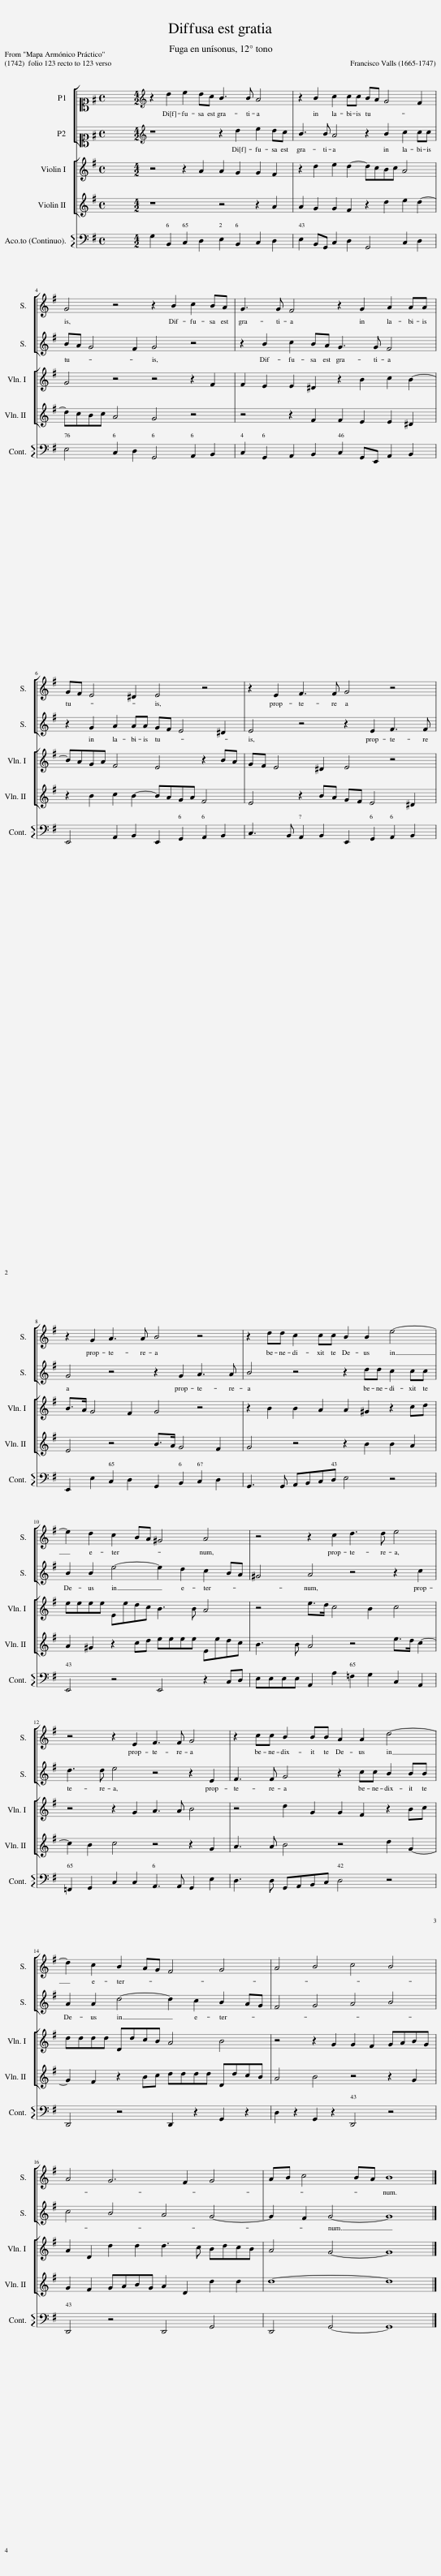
X:1
%%score [ 1 2 ] [ 3 4 ] 5
L:1/8
M:4/4
I:linebreak $
K:G
V:1 alto1
V:2 alto1
V:3 treble
V:4 treble
V:5 bass
V:1
 x8 |[M:4/2][K:treble] z2 d2 e2 dc B3 B A4 | z2 B2 c2 cc BA G4 F2 |$ G4 z4 z2 B2 c2 BA | G3 G F4 z2 G2 A2 AA |$ %5
 GF E4 ^D2 E4 z4 | z2 E2 F3 F G4 z4 |$ z2 G2 A3 A B4 z4 | z2 dd c2 cc B2 B2 e4- |$ e2 d2 c2 BA ^G4 A4 | %10
 z4 z2 c2 d3 d e4 |$ z4 z2 E2 F3 F G4 | z2 cc B2 BB A2 A2 d4- |$ d2 c2 B2 AG F4 G4 | A4 B4 c4 B4 |$ %15
 A4 G6 F2 G4 | AB c4 BA B8 |] %17
V:2
 x8 |[M:4/2][K:treble] z8 z2 d2 e2 dc | B3 B A4 z2 B2 c2 cc |$ BA G4 F2 G4 z4 | z2 B2 c2 BA G3 G F4 |$ %5
 z2 G2 A2 AA GF E4 ^D2 | E4 z4 z2 E2 F3 F |$ G4 z4 z2 G2 A3 A | B4 z4 z2 dd c2 cc |$ B2 B2 e4- e2 d2 c2 BA | %10
 ^G4 A4 z4 z2 c2 |$ d3 d e4 z4 z2 E2 | F3 F G4 z2 cc B2 BB |$ A2 A2 d4- d2 c2 B2 AG | F4 G4 A4 B4 |$ %15
 c4 B4 A4 G4- | G2 F2 G4- G8 |] %17
V:3
 x8 |[M:4/2] z4 z2 A2 A2 G2 G2 F2 | z2 d2 e2 d2- dcBc A4 |$ G4 z4 z4 z2 F2 | F2 E2 E2 ^D2 z2 B2 c2 B2- |$ %5
 BAGA F4 E4 z2 BA | GF E4 ^D2 E4 z4 |$ B>A G4 F2 G4 z4 | z2 B2 B2 A2 A2 ^G2 z2 cd |$ eeee Eedc B3 B A4 | %10
 z4 e>d c4 B2 c4 |$ z4 z2 G2 A3 A B4 | z4 d2 G2 G2 F2 z2 Bc |$ dddd DdcB A4 B4 | z4 z2 G2 G2 F2 GABG |$ %15
 A2 D2 d2 d2 d3 c BdcB | A4 G4- G8 |] %17
V:4
 x8 |[M:4/2] z8 z4 z2 A2 | A2 G2 G2 F2 z2 d2 e2 d2- |$ dcBc A4 G4 z4 | z4 z2 F2 F2 E2 E2 ^D2 |$ %5
 z2 B2 c2 B2- BAGA F4 | E4 z2 BA GF E4 ^D2 |$ E4 z4 B>A G4 F2 | G4 z4 z2 B2 B2 A2 |$ A2 ^G2 z2 cd eeee Eedc | %10
 B3 B A4 z4 e>d c2- |$ c2 B2 c4 z4 z2 G2 | A3 A B4 z4 d2 G2- |$ G2 F2 z2 Bc dddd DdcB | A4 B4 z4 z2 G2 |$ %15
 G2 F2 GABG A2 D2 d2 d2 | d8- d8 |] %17
V:5
 x8 |[M:4/2] G,2 B,,2 C,2 D,2 E,2 B,,2 C,2 D,2 | E,2 B,,G,, C,2 D,2 G,,4 C,2 D,2 |$ E,4 C,2 D,2 G,,4 A,,2 B,,2 | C,2 G,,2 A,,2 B,,2 C,2 G,,E,, A,,2 B,,2 |$ %5
 E,,4 A,,2 B,,2 E,,2 G,,2 A,,2 B,,2 | C,3 B,, A,,2 B,,2 E,,2 G,,2 A,,2 B,,2 |$ E,,2 E,2 C,2 D,2 G,,2 B,,2 C,2 D,2 | G,,3 G,, A,,B,,C,D, E,4 z4 |$ E,,4 z4 E,,4 z2 C,D, | %10
 E,E,E,E, A,,2 A,2 =F,2 G,2 C,2 A,,2 |$ =F,,2 G,,2 C,2 C,2 A,,3 A,, G,,2 E,2 | D,3 D, G,,A,,B,,C, D,4 z4 |$ D,,4 z4 D,,2 z2 G,,2 z2 | D,2 z2 G,,2 z2 D,,4 z4 |$ %15
 D,,4 z4 D,,4 G,,4 | D,,4 G,,4- G,,8 |] %17
